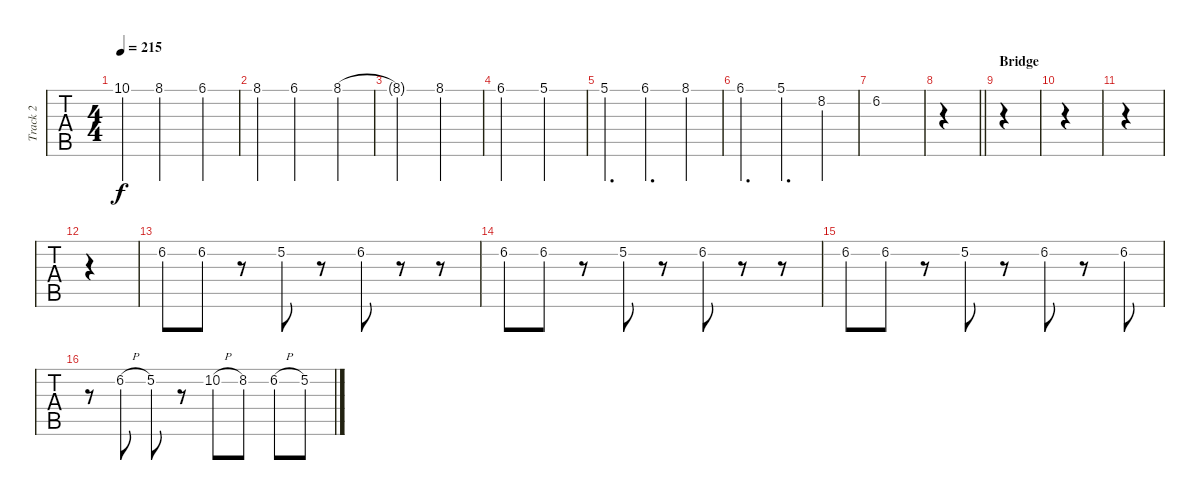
\track ("Track 2" "Track 2") {instrument distortionguitar}
\staff {tabs}
\tuning (C4 G3 Eb3 Bb2 F2 Bb1) {hide}
\ts (4 4)
\tempo 215
\clef f4
\ks c
10.1{t}.4{dy f} 8.1.2 6.1.4 |
8.1.4 6.1.2 8.1.4 |
8.1{t}.2 8.1.2 |
6.1.2 5.1.2 |
5.1.4{d} 6.1.4{d} 8.1.4 |
6.1.4{d} 5.1.4{d} 8.2.4 |
6.2.1 |
\barLineRight lightlight
|
\section ("" "Bridge")
|
|
|
|
6.2.8 6.2.8 r.8 5.2.8 r.8 6.2.8 r.8 r.8 |
6.2.8 6.2.8 r.8 5.2.8 r.8 6.2.8 r.8 r.8 |
6.2.8 6.2.8 r.8 5.2.8 r.8 6.2.8 r.8 6.2.8 |
r.8 6.2{h}.8 5.2.8 r.8 10.2{h}.8 8.2.8 6.2{h}.8 5.2.8
